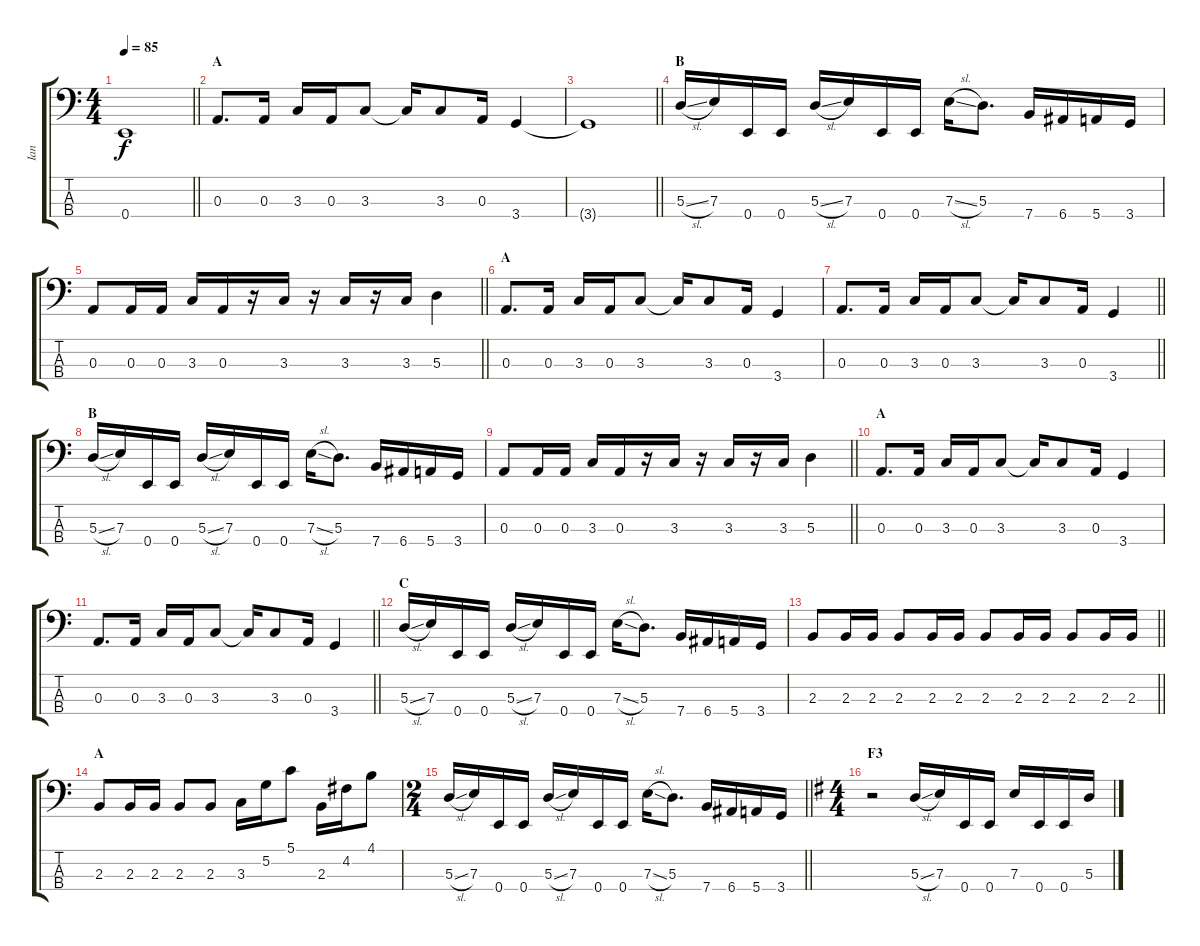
\track ("Ian" "Ian") {instrument electricbassfinger}
\staff {score tabs}
\tuning (G2 D2 A1 E1) {hide}
\ts (4 4)
\tempo 85
\clef f4
\barLineRight lightlight
\ks c
0.4.1{dy f} |
\section ("" "A")
0.3.8{d} 0.3.16 3.3.16 0.3.16 3.3.8 3.3{t}.16 3.3.8 0.3.16 3.4.4 |
\barLineRight lightlight
3.4{t}.1 |
\section ("" "B")
5.3{sl}.16 7.3.16 0.4.16 0.4.16 5.3{sl}.16 7.3.16 0.4.16 0.4.16 7.3{sl}.16 5.3.8{d} 7.4.16 6.4.16 5.4.16 3.4.16 |
\barLineRight lightlight
0.3.8 0.3.16 0.3.16 3.3.16 0.3.16 r.16 3.3.16 r.16 3.3.16 r.16 3.3.16 5.3.4 |
\section ("" "A")
0.3.8{d} 0.3.16 3.3.16 0.3.16 3.3.8 3.3{t}.16 3.3.8 0.3.16 3.4.4 |
\barLineRight lightlight
0.3.8{d} 0.3.16 3.3.16 0.3.16 3.3.8 3.3{t}.16 3.3.8 0.3.16 3.4.4 |
\section ("" "B")
5.3{sl}.16 7.3.16 0.4.16 0.4.16 5.3{sl}.16 7.3.16 0.4.16 0.4.16 7.3{sl}.16 5.3.8{d} 7.4.16 6.4.16 5.4.16 3.4.16 |
\barLineRight lightlight
0.3.8 0.3.16 0.3.16 3.3.16 0.3.16 r.16 3.3.16 r.16 3.3.16 r.16 3.3.16 5.3.4 |
\section ("" "A")
0.3.8{d} 0.3.16 3.3.16 0.3.16 3.3.8 3.3{t}.16 3.3.8 0.3.16 3.4.4 |
\barLineRight lightlight
0.3.8{d} 0.3.16 3.3.16 0.3.16 3.3.8 3.3{t}.16 3.3.8 0.3.16 3.4.4 |
\section ("" "C")
5.3{sl}.16 7.3.16 0.4.16 0.4.16 5.3{sl}.16 7.3.16 0.4.16 0.4.16 7.3{sl}.16 5.3.8{d} 7.4.16 6.4.16 5.4.16 3.4.16 |
\barLineRight lightlight
2.3.8 2.3.16 2.3.16 2.3.8 2.3.16 2.3.16 2.3.8 2.3.16 2.3.16 2.3.8 2.3.16 2.3.16 |
\section ("" "A")
2.3.8 2.3.16 2.3.16 2.3.8 2.3.8 3.3.16 5.2.16 5.1.8 2.3.16 4.2.16 4.1.8 |
\ts (2 4)
\barLineRight lightlight
5.3{sl}.16 7.3.16 0.4.16 0.4.16 5.3{sl}.16 7.3.16 0.4.16 0.4.16 7.3{sl}.16 5.3.8{d} 7.4.16 6.4.16 5.4.16 3.4.16 |
\ts (4 4)
\section ("" "F3")
\ks g
r.2 5.3{sl}.16 7.3.16 0.4.16 0.4.16 7.3.16 0.4.16 0.4.16 5.3.16
